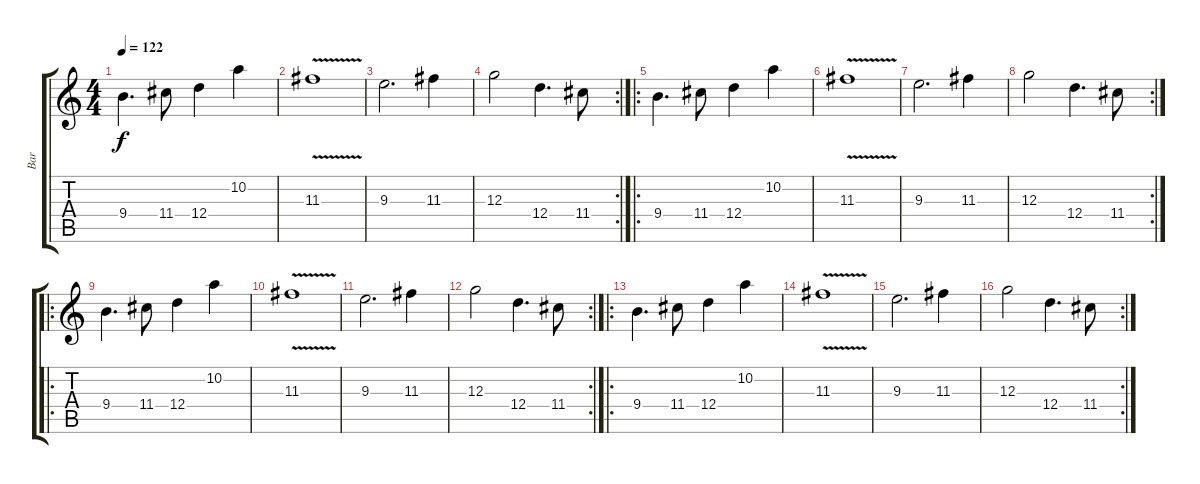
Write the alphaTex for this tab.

\track ("Bar" "Bar") {instrument distortionguitar}
\staff {score tabs}
\tuning (E4 B3 G3 D3 A2 E2) {hide}
\ts (4 4)
\tempo 122
\clef g2
\ks c
9.4.4{d dy f instrument distortionguitar} 11.4.8 12.4.4 10.2.4 |
11.3{v}.1 |
9.3.2{d} 11.3.4 |
\rc 2
12.3.2 12.4.4{d} 11.4.8 |
\ro
9.4.4{d} 11.4.8 12.4.4 10.2.4 |
11.3{v}.1 |
9.3.2{d} 11.3.4 |
\rc 2
12.3.2 12.4.4{d} 11.4.8 |
\ro
9.4.4{d} 11.4.8 12.4.4 10.2.4 |
11.3{v}.1 |
9.3.2{d} 11.3.4 |
\rc 2
12.3.2 12.4.4{d} 11.4.8 |
\ro
9.4.4{d} 11.4.8 12.4.4 10.2.4 |
11.3{v}.1 |
9.3.2{d} 11.3.4 |
\rc 2
12.3.2 12.4.4{d} 11.4.8
